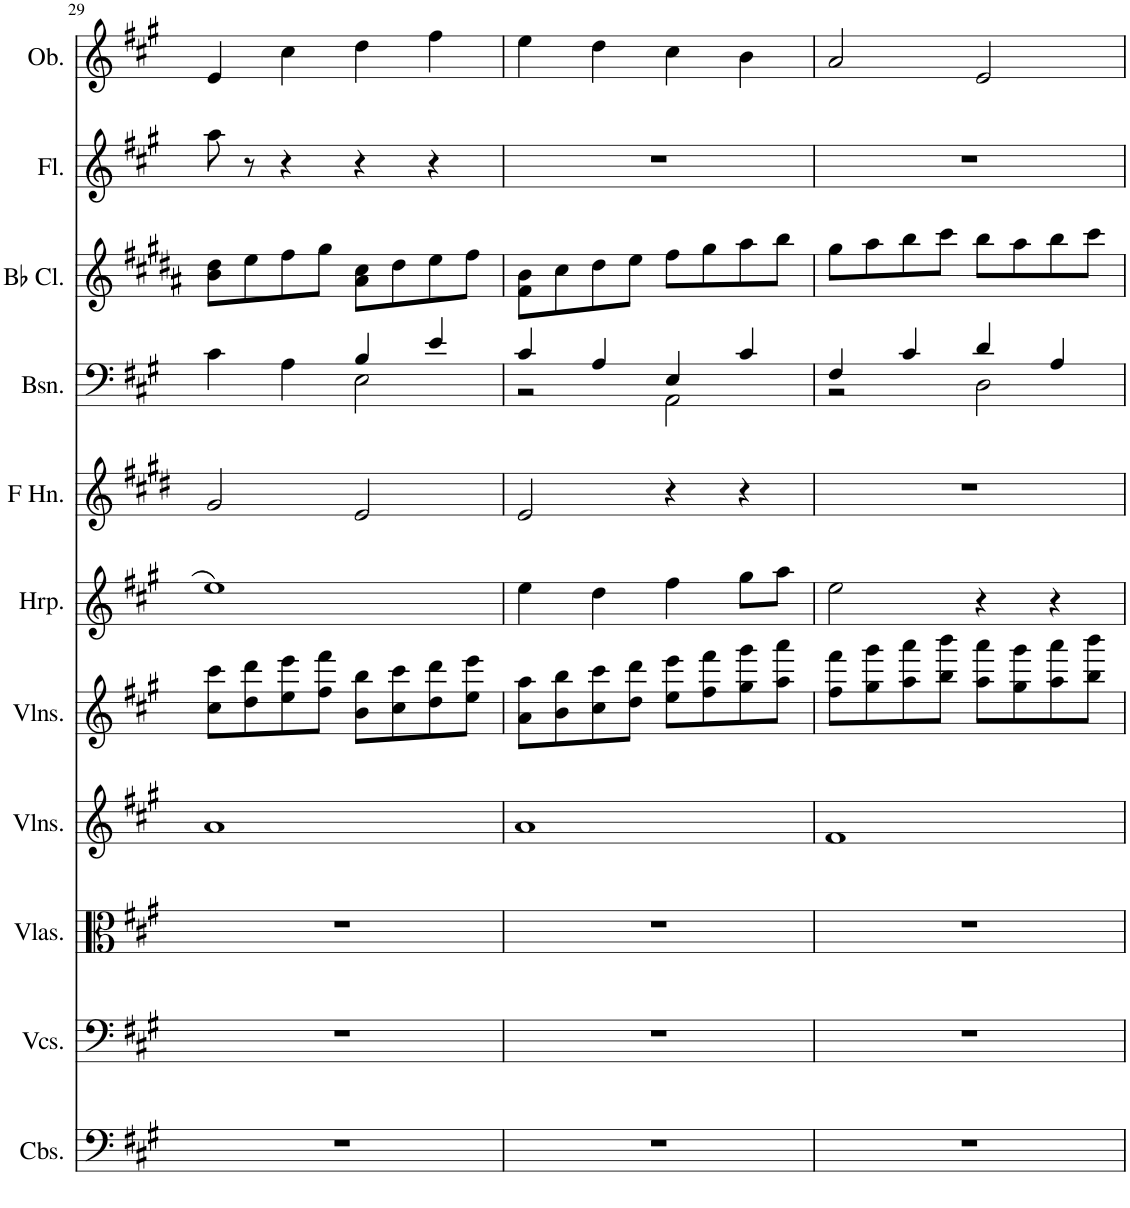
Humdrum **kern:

**kern	**kern	**kern	**kern	**kern	**kern	**kern	**kern	**kern	**kern	**kern
*part11	*part10	*part9	*part8	*part7	*part6	*part5	*part4	*part3	*part2	*part1
*staff11	*staff10	*staff9	*staff8	*staff7	*staff6	*staff5	*staff4	*staff3	*staff2	*staff1
*I"Contrabasses	*I"Violoncellos	*I"Violas	*I"Violins	*I"Violins	*I"Harp	*I"Horn in F	*I"Bassoon	*I"Bb Clarinet	*I"Flute	*I"Oboe
*I'Cbs.	*I'Vcs.	*I'Vlas.	*I'Vlns.	*I'Vlns.	*I'Hrp.	*	*I'Bsn.	*I'Bb Cl.	*I'Fl.	*I'Ob.
!!LO:PB:g=z
*clefF4	*clefF4	*clefC3	*clefG2	*clefG2	*clefG2	*clefG2	*clefF4	*clefG2	*clefG2	*clefG2
*Trd7c12	*	*	*	*	*	*Trd4c7	*	*Trd1c2	*	*
*k[f#c#g#]	*k[f#c#g#]	*k[f#c#g#]	*k[f#c#g#]	*k[f#c#g#]	*k[f#c#g#]	*k[f#c#g#d#]	*k[f#c#g#]	*k[f#c#g#d#a#]	*k[f#c#g#]	*k[f#c#g#]
*M4/4	*M4/4	*M4/4	*M4/4	*M4/4	*M4/4	*M4/4	*M4/4	*M4/4	*M4/4	*M4/4
=29	=29	=29	=29	=29	=29	=29	=29	=29	=29	=29
*	*	*	*	*	*	*	*^	*	*	*
1r	1r	1r	1a	8cc#\ 8ccc#\L	1ee	2g#/	4c#\	2ryy	8b\ 8dd#\L	8aa\	4e/
.	.	.	.	8dd\ 8ddd\	.	.	.	.	8ee\	8r	.
.	.	.	.	8ee\ 8eee\	.	.	4A\	.	8ff#\	4r	4cc#\
.	.	.	.	8ff#\ 8fff#\J	.	.	.	.	8gg#\J	.	.
.	.	.	.	8b\ 8bb\L	.	2e/	4B/	2E\	8a#\ 8cc#\L	4r	4dd\
.	.	.	.	8cc#\ 8ccc#\	.	.	.	.	8dd#\	.	.
.	.	.	.	8dd\ 8ddd\	.	.	4e/	.	8ee\	4r	4ff#\
.	.	.	.	8ee\ 8eee\J	.	.	.	.	8ff#\J	.	.
=30	=30	=30	=30	=30	=30	=30	=30	=30	=30	=30	=30
1r	1r	1r	1a	8a\ 8aa\L	4ee\	2e/	4c#/	2r	8f#\ 8b\L	1r	4ee\
.	.	.	.	8b\ 8bb\	.	.	.	.	8cc#\	.	.
.	.	.	.	8cc#\ 8ccc#\	4dd\	.	4A/	.	8dd#\	.	4dd\
.	.	.	.	8dd\ 8ddd\J	.	.	.	.	8ee\J	.	.
.	.	.	.	8ee\ 8eee\L	4ff#\	4r	4E/	2AA\	8ff#\L	.	4cc#\
.	.	.	.	8ff#\ 8fff#\	.	.	.	.	8gg#\	.	.
.	.	.	.	8gg#\ 8ggg#\	8gg#\L	4r	4c#/	.	8aa#\	.	4b\
.	.	.	.	8aa\ 8aaa\J	8aa\J	.	.	.	8bb\J	.	.
=31	=31	=31	=31	=31	=31	=31	=31	=31	=31	=31	=31
1r	1r	1r	1f#	8ff#\ 8fff#\L	2ee\	1r	4F#/	2r	8gg#\L	1r	2a/
.	.	.	.	8gg#\ 8ggg#\	.	.	.	.	8aa#\	.	.
.	.	.	.	8aa\ 8aaa\	.	.	4c#/	.	8bb\	.	.
.	.	.	.	8bb\ 8bbb\J	.	.	.	.	8ccc#\J	.	.
.	.	.	.	8aa\ 8aaa\L	4r	.	4d/	2D\	8bb\L	.	2e/
.	.	.	.	8gg#\ 8ggg#\	.	.	.	.	8aa#\	.	.
.	.	.	.	8aa\ 8aaa\	4r	.	4A/	.	8bb\	.	.
.	.	.	.	8bb\ 8bbb\J	.	.	.	.	8ccc#\J	.	.
*	*	*	*	*	*	*	*v	*v	*	*	*
=	=	=	=	=	=	=	=	=	=	=
*-	*-	*-	*-	*-	*-	*-	*-	*-	*-	*-
